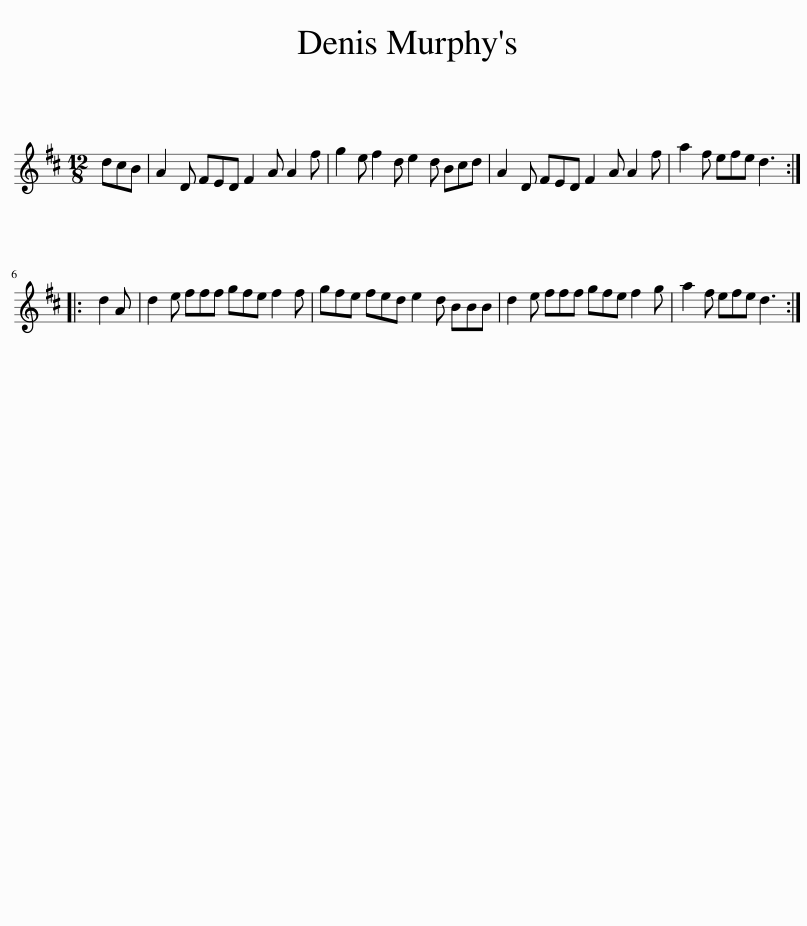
X:1
L:1/8
M:12/8
I:linebreak $
K:D
V:1 treble
V:1
 dcB | A2 D FED F2 A A2 f | g2 e f2 d e2 d Bcd | A2 D FED F2 A A2 f | a2 f efe d3 ::$ %5
 d2 A | d2 e fff gfe f2 f | gfe fed e2 d BBB | d2 e fff gfe f2 g | a2 f efe d3 :| %10
